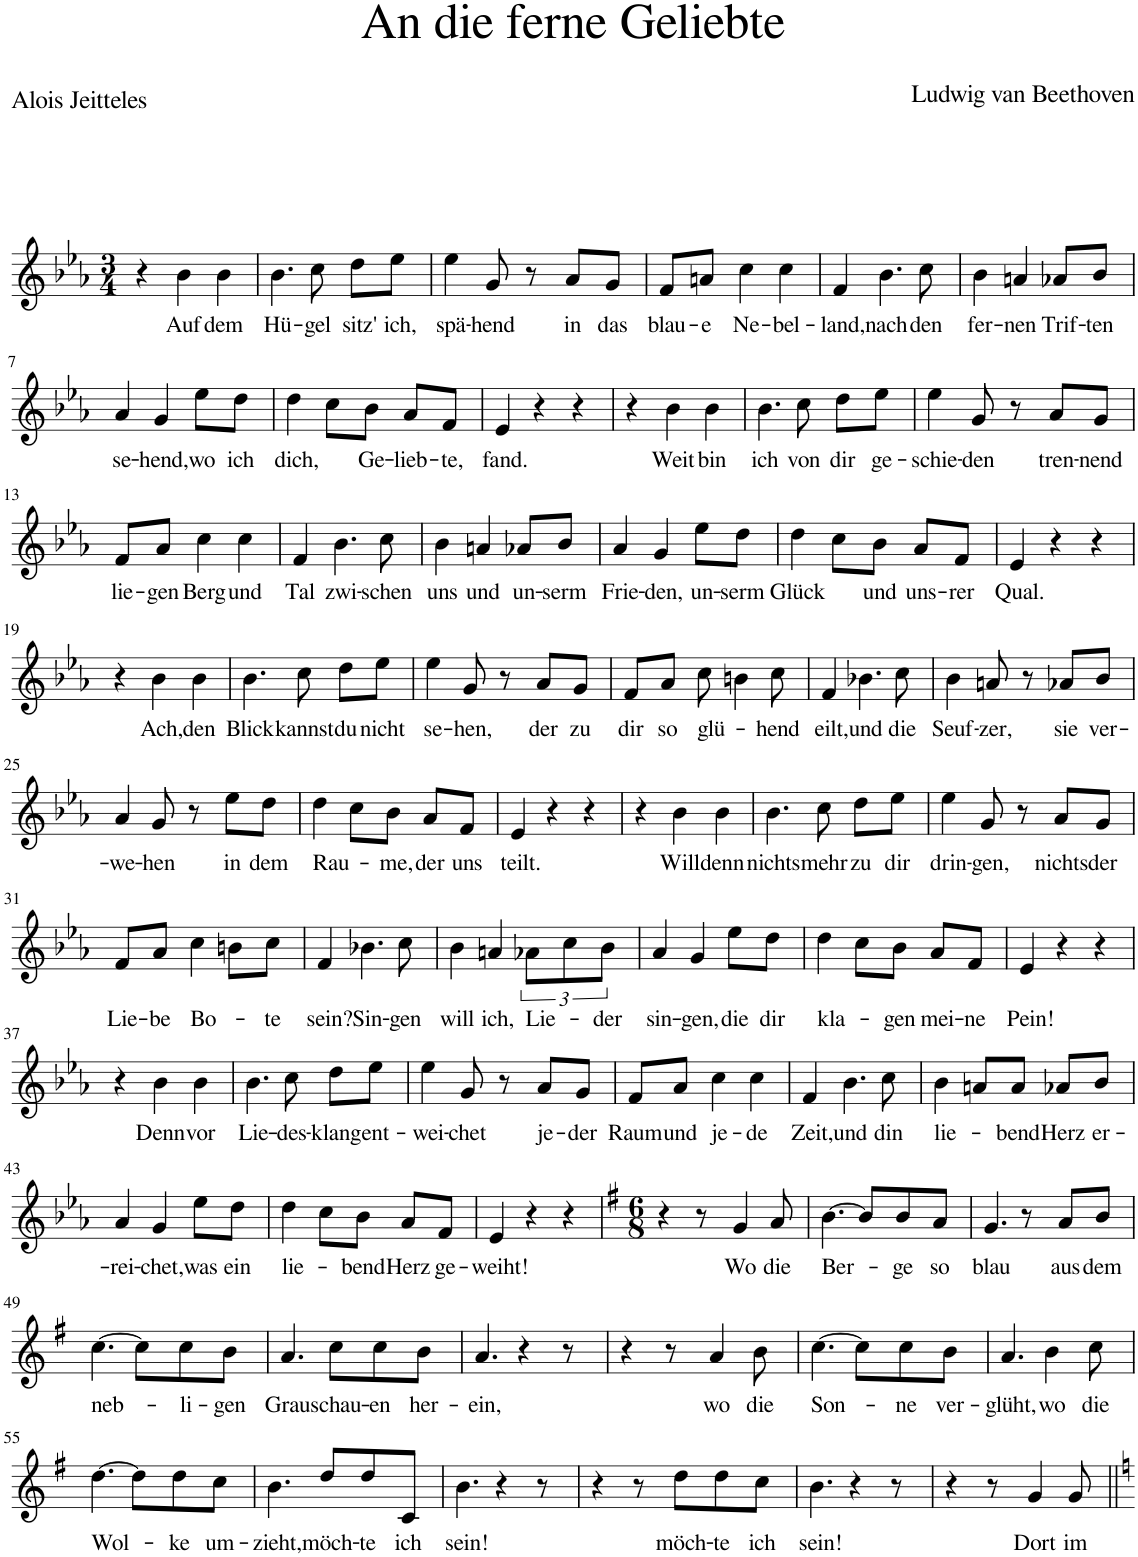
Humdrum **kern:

**kern	**text
*part1	*part1
*staff1	*staff1
*I"Piano	*
*I'Pno	*
*clefG2	*
*k[b-e-a-]	*
*M3/4	*
=1	=1
4r	.
!	!LO:LY:b
4b-\	Auf
!	!LO:LY:b
4b-\	dem
=2	=2
!	!LO:LY:b
4.b-\	Hü-
!	!LO:LY:b
8cc\	-gel
!	!LO:LY:b
8dd\L	sitz'
!	!LO:LY:b
8ee-\J	ich,
=3	=3
!	!LO:LY:b
4ee-\	spä-
!	!LO:LY:b
8g/	-hend
8r	.
!	!LO:LY:b
8a-/L	in
!	!LO:LY:b
8g/J	das
=4	=4
!	!LO:LY:b
8f/L	blau-
!	!LO:LY:b
8an/J	-e
!	!LO:LY:b
4cc\	Ne-
!	!LO:LY:b
4cc\	-bel-
=5	=5
!	!LO:LY:b
4f/	-land,
!	!LO:LY:b
4.b-\	nach
!	!LO:LY:b
8cc\	den
=6	=6
!	!LO:LY:b
4b-\	fer-
!	!LO:LY:b
4an/	-nen
!	!LO:LY:b
8a-X/L	Trif-
!	!LO:LY:b
8b-/J	-ten
!!LO:LB:g=z
=7	=7
!	!LO:LY:b
4a-/	se-
!	!LO:LY:b
4g/	-hend,
!	!LO:LY:b
8ee-\L	wo
!	!LO:LY:b
8dd\J	ich
=8	=8
!	!LO:LY:b
4dd\	dich,
8cc\L	.
!	!LO:LY:b
8b-\J	Ge-
!	!LO:LY:b
8a-/L	-lieb-
!	!LO:LY:b
8f/J	-te,
=9	=9
!	!LO:LY:b
4e-/	fand.
4r	.
4r	.
=10	=10
4r	.
!	!LO:LY:b
4b-\	Weit
!	!LO:LY:b
4b-\	bin
=11	=11
!	!LO:LY:b
4.b-\	ich
!	!LO:LY:b
8cc\	von
!	!LO:LY:b
8dd\L	dir
!	!LO:LY:b
8ee-\J	ge-
=12	=12
!	!LO:LY:b
4ee-\	-schie-
!	!LO:LY:b
8g/	-den
8r	.
!	!LO:LY:b
8a-/L	tren-
!	!LO:LY:b
8g/J	-nend
!!LO:LB:g=z
=13	=13
!	!LO:LY:b
8f/L	lie-
!	!LO:LY:b
8a-/J	-gen
!	!LO:LY:b
4cc\	Berg
!	!LO:LY:b
4cc\	und
=14	=14
!	!LO:LY:b
4f/	Tal
!	!LO:LY:b
4.b-\	zwi-
!	!LO:LY:b
8cc\	-schen
=15	=15
!	!LO:LY:b
4b-\	uns
!	!LO:LY:b
4an/	und
!	!LO:LY:b
8a-X/L	un-
!	!LO:LY:b
8b-/J	-serm
=16	=16
!	!LO:LY:b
4a-/	Frie-
!	!LO:LY:b
4g/	-den,
!	!LO:LY:b
8ee-\L	un-
!	!LO:LY:b
8dd\J	-serm
=17	=17
!	!LO:LY:b
4dd\	Glück
8cc\L	.
!	!LO:LY:b
8b-\J	und
!	!LO:LY:b
8a-/L	uns-
!	!LO:LY:b
8f/J	-rer
=18	=18
!	!LO:LY:b
4e-/	Qual.
4r	.
4r	.
!!LO:LB:g=z
=19	=19
4r	.
!	!LO:LY:b
4b-\	Ach,
!	!LO:LY:b
4b-\	den
=20	=20
!	!LO:LY:b
4.b-\	Blick
!	!LO:LY:b
8cc\	kannst
!	!LO:LY:b
8dd\L	du
!	!LO:LY:b
8ee-\J	nicht
=21	=21
!	!LO:LY:b
4ee-\	se-
!	!LO:LY:b
8g/	-hen,
8r	.
!	!LO:LY:b
8a-/L	der
!	!LO:LY:b
8g/J	zu
=22	=22
!	!LO:LY:b
8f/L	dir
!	!LO:LY:b
8a-/J	so
!	!LO:LY:b
8cc\	glü-
4bn\	.
!	!LO:LY:b
8cc\	-hend
=23	=23
!	!LO:LY:b
4f/	eilt,
!	!LO:LY:b
4.b-X\	und
!	!LO:LY:b
8cc\	die
=24	=24
!	!LO:LY:b
4b-\	Seuf-
!	!LO:LY:b
8an/	-zer,
8r	.
!	!LO:LY:b
8a-X/L	sie
!	!LO:LY:b
8b-/J	ver-
!!LO:LB:g=z
=25	=25
!	!LO:LY:b
4a-/	-we-
!	!LO:LY:b
8g/	-hen
8r	.
!	!LO:LY:b
8ee-\L	in
!	!LO:LY:b
8dd\J	dem
=26	=26
!	!LO:LY:b
4dd\	Rau-
8cc\L	.
!	!LO:LY:b
8b-\J	-me,
!	!LO:LY:b
8a-/L	der
!	!LO:LY:b
8f/J	uns
=27	=27
!	!LO:LY:b
4e-/	teilt.
4r	.
4r	.
=28	=28
4r	.
!	!LO:LY:b
4b-\	Will
!	!LO:LY:b
4b-\	denn
=29	=29
!	!LO:LY:b
4.b-\	nichts
!	!LO:LY:b
8cc\	mehr
!	!LO:LY:b
8dd\L	zu
!	!LO:LY:b
8ee-\J	dir
=30	=30
!	!LO:LY:b
4ee-\	drin-
!	!LO:LY:b
8g/	-gen,
8r	.
!	!LO:LY:b
8a-/L	nichts
!	!LO:LY:b
8g/J	der
!!LO:LB:g=z
=31	=31
!	!LO:LY:b
8f/L	Lie-
!	!LO:LY:b
8a-/J	-be
!	!LO:LY:b
4cc\	Bo-
8bn\L	.
!	!LO:LY:b
8cc\J	-te
=32	=32
!	!LO:LY:b
4f/	sein?
!	!LO:LY:b
4.b-X\	Sin-
!	!LO:LY:b
8cc\	-gen
=33	=33
!	!LO:LY:b
4b-\	will
!	!LO:LY:b
4an/	ich,
!	!LO:LY:b
12a-X\L	Lie-
12cc\	.
!	!LO:LY:b
12b-\J	-der
=34	=34
!	!LO:LY:b
4a-/	sin-
!	!LO:LY:b
4g/	-gen,
!	!LO:LY:b
8ee-\L	die
!	!LO:LY:b
8dd\J	dir
=35	=35
!	!LO:LY:b
4dd\	kla-
8cc\L	.
!	!LO:LY:b
8b-\J	-gen
!	!LO:LY:b
8a-/L	mei-
!	!LO:LY:b
8f/J	-ne
=36	=36
!	!LO:LY:b
4e-/	Pein!
4r	.
4r	.
!!LO:LB:g=z
=37	=37
4r	.
!	!LO:LY:b
4b-\	Denn
!	!LO:LY:b
4b-\	vor
=38	=38
!	!LO:LY:b
4.b-\	Lie-
!	!LO:LY:b
8cc\	-des-
!	!LO:LY:b
8dd\L	-klang
!	!LO:LY:b
8ee-\J	ent-
=39	=39
!	!LO:LY:b
4ee-\	-wei-
!	!LO:LY:b
8g/	-chet
8r	.
!	!LO:LY:b
8a-/L	je-
!	!LO:LY:b
8g/J	-der
=40	=40
!	!LO:LY:b
8f/L	Raum
!	!LO:LY:b
8a-/J	und
!	!LO:LY:b
4cc\	je-
!	!LO:LY:b
4cc\	-de
=41	=41
!	!LO:LY:b
4f/	Zeit,
!	!LO:LY:b
4.b-\	und
!	!LO:LY:b
8cc\	din
=42	=42
!	!LO:LY:b
4b-\	lie-
8an/L	.
!	!LO:LY:b
8a/J	-bend
!	!LO:LY:b
8a-X/L	Herz
!	!LO:LY:b
8b-/J	er-
!!LO:LB:g=z
=43	=43
!	!LO:LY:b
4a-/	-rei-
!	!LO:LY:b
4g/	-chet,
!	!LO:LY:b
8ee-\L	was
!	!LO:LY:b
8dd\J	ein
=44	=44
!	!LO:LY:b
4dd\	lie-
8cc\L	.
!	!LO:LY:b
8b-\J	-bend
!	!LO:LY:b
8a-/L	Herz
!	!LO:LY:b
8f/J	ge-
=45	=45
!	!LO:LY:b
4e-/	-weiht!
4r	.
4r	.
=46	=46
*k[f#]	*
*M6/8	*
4r	.
8r	.
!	!LO:LY:b
4g/	Wo
!	!LO:LY:b
8a/	die
=47	=47
!	!LO:LY:b
[4.b\	Ber-
8b/L]	.
!	!LO:LY:b
8b/	-ge
!	!LO:LY:b
8a/J	so
=48	=48
!	!LO:LY:b
4.g/	blau
8r	.
!	!LO:LY:b
8a/L	aus
!	!LO:LY:b
8b/J	dem
!!LO:LB:g=z
=49	=49
!	!LO:LY:b
[4.cc\	neb-
8cc\L]	.
!	!LO:LY:b
8cc\	-li-
!	!LO:LY:b
8b\J	-gen
=50	=50
!	!LO:LY:b
4.a/	Grau
!	!LO:LY:b
8cc\L	schau-
!	!LO:LY:b
8cc\	-en
!	!LO:LY:b
8b\J	her-
=51	=51
!	!LO:LY:b
4.a/	-ein,
4r	.
8r	.
=52	=52
4r	.
8r	.
!	!LO:LY:b
4a/	wo
!	!LO:LY:b
8b\	die
=53	=53
!	!LO:LY:b
[4.cc\	Son-
8cc\L]	.
!	!LO:LY:b
8cc\	-ne
!	!LO:LY:b
8b\J	ver-
=54	=54
!	!LO:LY:b
4.a/	-glüht,
!	!LO:LY:b
4b\	wo
!	!LO:LY:b
8cc\	die
!!LO:LB:g=z
=55	=55
!	!LO:LY:b
[4.dd\	Wol-
8dd\L]	.
!	!LO:LY:b
8dd\	-ke
!	!LO:LY:b
8cc\J	um-
=56	=56
!	!LO:LY:b
4.b\	-zieht,
!	!LO:LY:b
8dd/L	möch-
!	!LO:LY:b
8dd/	-te
!	!LO:LY:b
8c/J	ich
=57	=57
!	!LO:LY:b
4.b\	sein!
4r	.
8r	.
=58	=58
4r	.
8r	.
!	!LO:LY:b
8dd\L	möch-
!	!LO:LY:b
8dd\	-te
!	!LO:LY:b
8cc\J	ich
=59	=59
!	!LO:LY:b
4.b\	sein!
4r	.
8r	.
=60	=60
4r	.
8r	.
!	!LO:LY:b
4g/	Dort
!	!LO:LY:b
8g/	im
=||	=||
*-	*-
